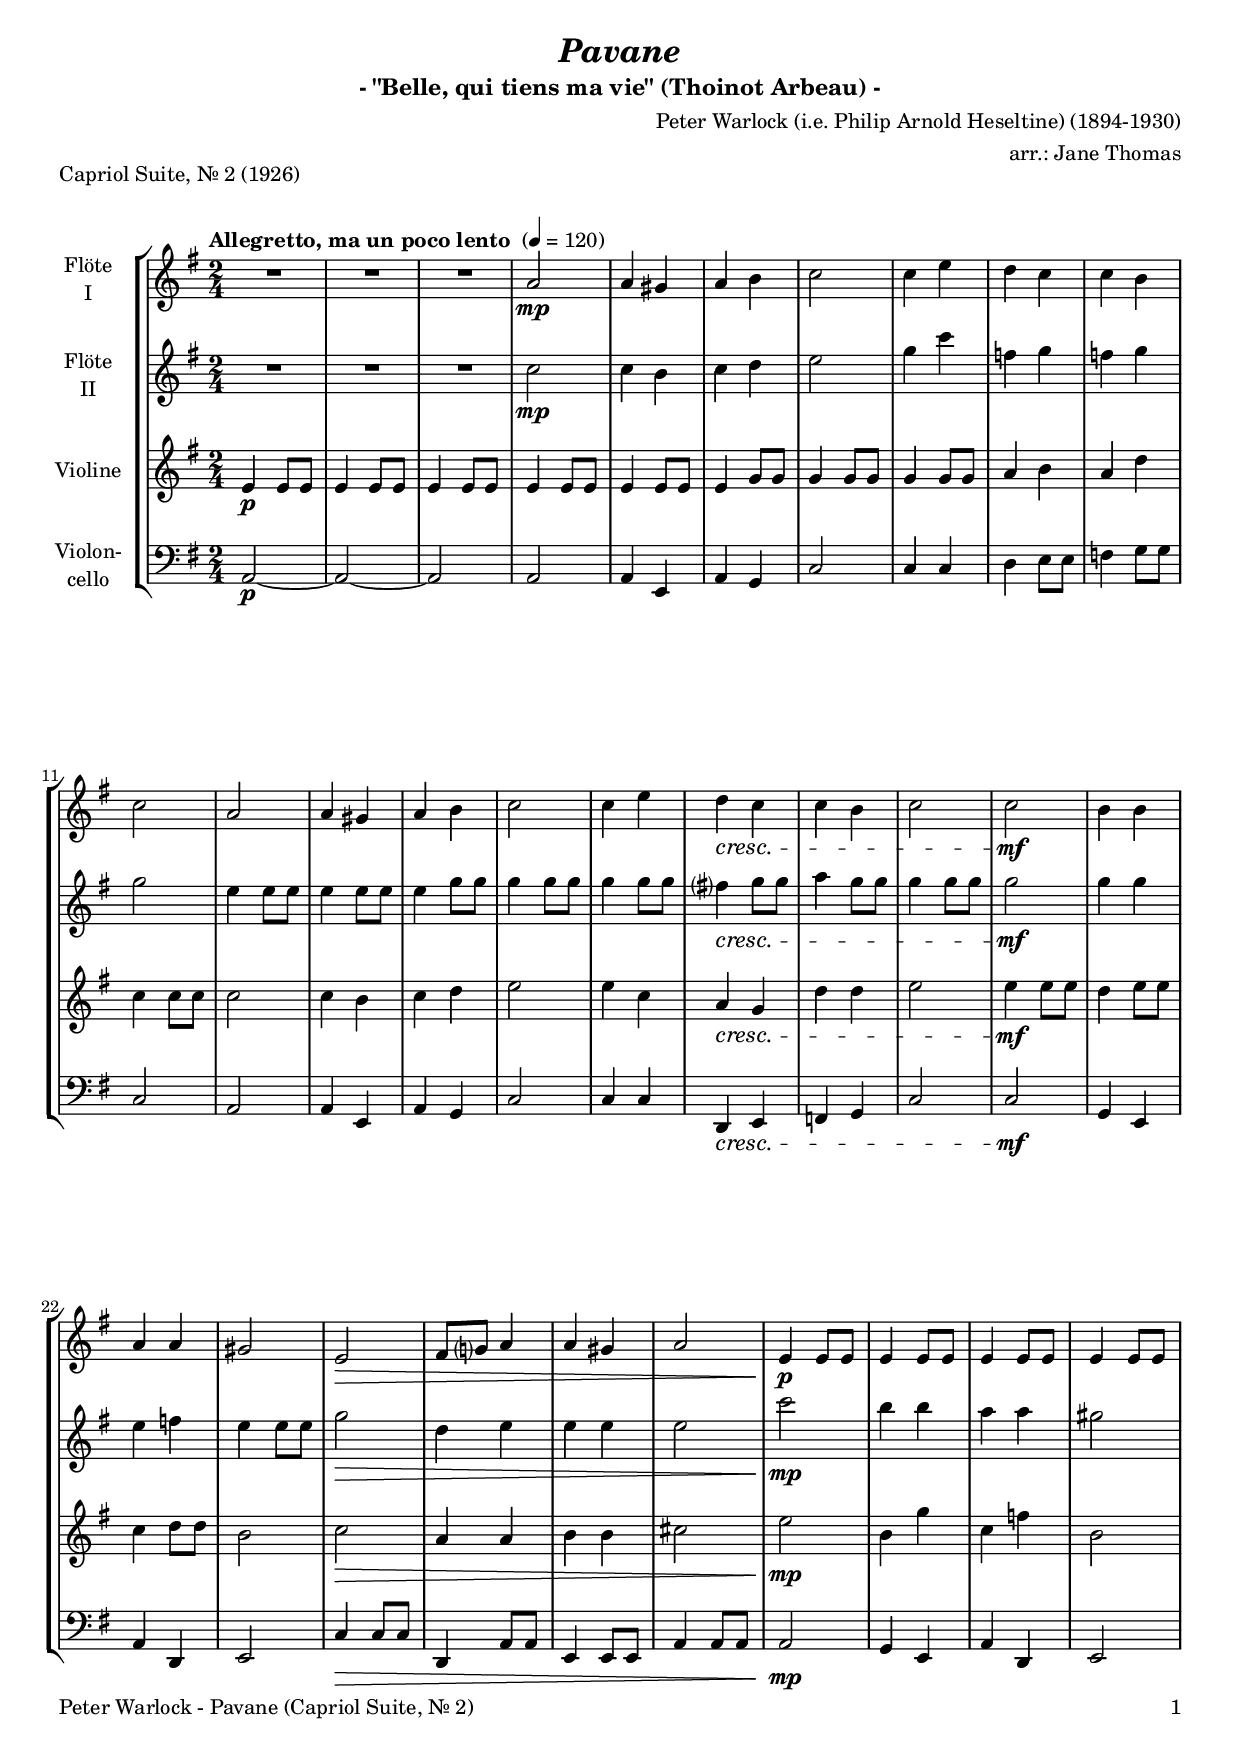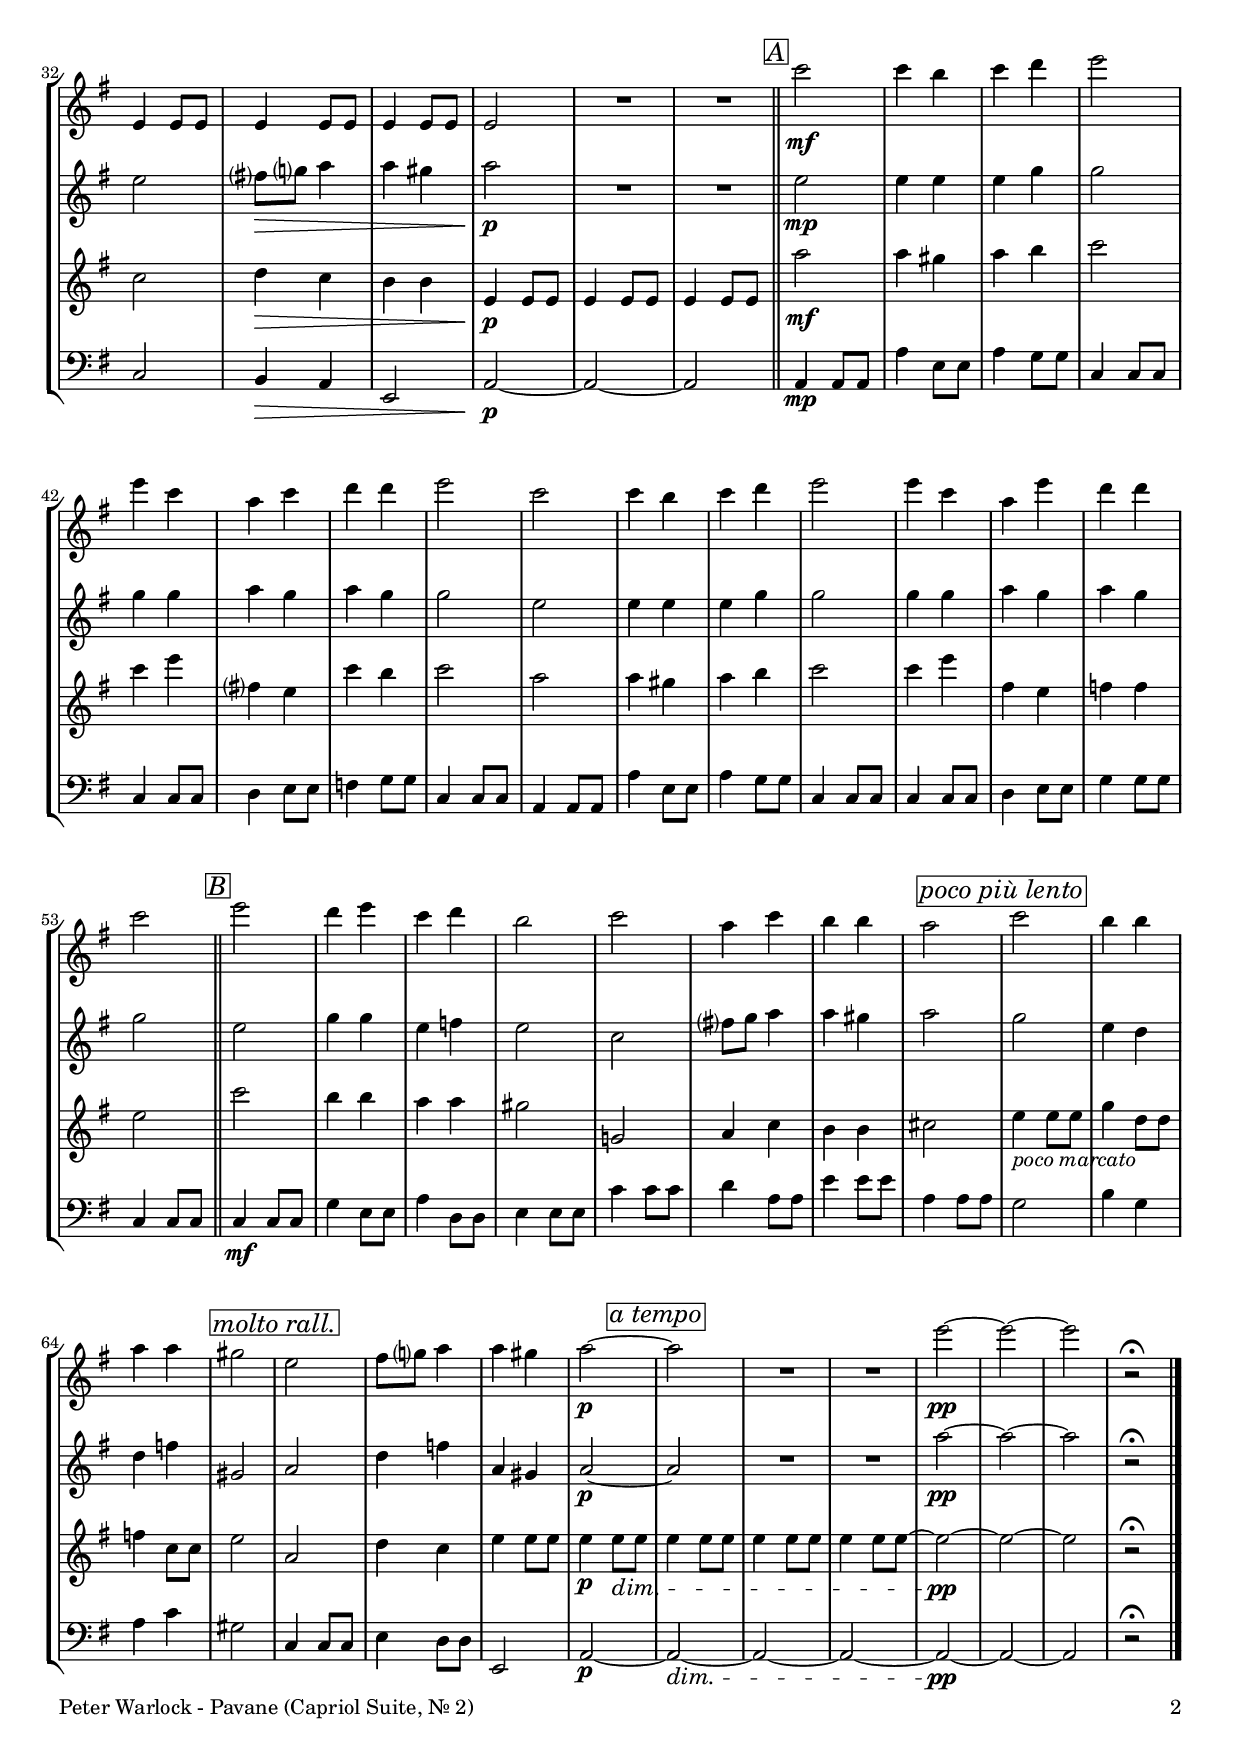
\version "2.24.4"
\include "deutsch.ly"
  
#(set-global-staff-size 18)

\header {
  title     = \markup \bold \italic "Pavane"
  subtitle  = "- \"Belle, qui tiens ma vie\" (Thoinot Arbeau) -"
  composer  = "Peter Warlock (i.e. Philip Arnold Heseltine) (1894-1930)"
  arranger  = "arr.: Jane Thomas"
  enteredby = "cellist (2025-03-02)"
  piece     = "Capriol Suite, Nr. 2 (1926)"
}

voiceconsts = {
  \key g \major
  \time 2/4
  \clef "treble"
  \numericTimeSignature
  \compressEmptyMeasures
% Set default beaming for all staves
%  \set Timing.beamExceptions = #'()
%  \set Timing.baseMoment     = #(ly:make-moment 1 4)
%  \set Timing.beatStructure  = #'(1 1 1)
  \tempo "Allegretto, ma un poco lento " 4=120
}

mifl = "flute"
mivl = "violin"
miva = "viola"
mipz = "pizzicato strings"
mivc = "cello"

atem = \mark \markup \box \italic "a tempo"
mora = \mark \markup \box \italic "molto rall."
poma = \markup \italic "poco marcato"
pple = \mark \markup \box \italic "poco più lento"
rit  = \mark \markup \box \italic "rit."

boxa = { \bar "||" \mark \markup \box \italic "A" }
boxb = { \bar "||" \mark \markup \box \italic "B" }
boxc = { \bar "||" \mark \markup \box \italic "C" }

va = \relative c'' {
  \voiceconsts

  R2*3
  a2\mp
  a4 gis
  a h
  c2
  c4 e
  d c
  c h
  c2
  a
  a4 gis
  a h
  c2
  c4 e
  d\cresc c
  c h
  c2
  c\mf

  h4 h
  a a
  gis2
  e\decr
  fis8 g? a4
  a gis
  a2
  e4\p e8 e
  e4 e8 e
  e4 e8 e
  e4 e8 e
  e4 e8 e
  e4 e8 e
  e4 e8 e
  e2
  R2*2 \boxa

  c''2\mf
  c4 h
  c d
  e2
  e4 c
  a c
  d d
  e2
  c
  c4 h
  c d
  e2
  e4 c
  a e'
  d d
  c2 \boxb
  e
  d4 e

  c d
  h2
  c
  a4 c
  h h
  a2 \pple
  c
  h4 h
  a a
  gis2 \mora

  e
  fis8 g? a4
  a gis
  a2~\p \atem
  a
  R2*2
  e'2~\pp
  e~
  e
  r\fermata \bar "|."
}

vb = \relative c'' {
  \voiceconsts

  R2*3
  c2\mp
  c4 h
  c d
  e2
  g4 c
  f, g
  f g
  g2
  e4 e8 e
  e4 e8 e
  e4 g8 g
  g4 g8 g

  g4 g8 g
  fis?4\cresc g8 g
  a4 g8 g
  g4 g8 g
  g2\mf
  g4 g
  e f
  e e8 e
  g2\decr
  d4 e
  e e
  e2
  c'\mp

  h4 h
  a a
  gis2
  e
  fis?8\decr g? a4
  a gis
  a2\p
  R2*2 \boxa
  e2\mp
  e4 e
  e g
  g2
  g4 g
  a g

  a g
  g2
  e
  e4 e
  e g
  g2
  g4 g
  a g
  a g
  g2 \boxb
  e
  g4 g
  e f

  e2
  c
  fis?8 g a4
  a gis
  a2 \pple
  g
  e4 d
  d f
  gis,2 \mora

  a
  d4 f
  a, gis
  a2~\p \atem
  a
  R2*2
  a'2~\pp
  a~
  a
  r\fermata \bar "|."
}

vc = \relative c' {
  \voiceconsts

  e4\p e8 e
  e4 e8 e
  e4 e8 e
  e4 e8 e
  e4 e8 e
  e4 g8 g
  g4 g8 g
  g4 g8 g
  a4 h
  a d
  c c8 c
  c2

  c4 h
  c d
  e2
  e4 c
  a\cresc g
  d' d
  e2
  e4\mf e8 e
  d4 e8 e
  c4 d8 d
  h2
  c\decr
  a4 a
  h h
  cis2

  e\mp
  h4 g'
  c, f
  h,2
  c
  d4\decr c
  h h
  e,\p e8 e
  e4 e8 e
  e4 e8 e \boxa
  a'2\mf a4 gis
  a h
  c2

  c4 e
  fis,? e
  c' h
  c2
  a
  a4 gis
  a h
  c2
  c4 e
  fis, e
  f f
  e2 \boxb
  c'
  h4 h

  a a
  gis2
  g,!
  a4 c
  h h
  cis2 \pple
  e4_\poma e8 e
  g4 d8 d
  f4 c8 c
  e2 \mora

  a,
  d4 c
  e e8 e
  e4\p e8\dim e \atem
  e4 e8 e
  e4 e8 e
  e4 e8 e~
  e2~\pp
  e~
  e
  r\fermata \bar "|."
}

vd = \relative c {
  \voiceconsts
  \clef "bass"

  a2~\p
  a~
  a
  a
  a4 e
  a g
  c2
  c4 c
  d e8 e
  f4 g8 g
  c,2
  a
  a4 e
  a g
  c2
  c4 c
  d,\cresc e
  f g

  c2
  c\mf
  g4 e
  a d,
  e2
  c'4\decr c8 c
  d,4 a'8 a
  e4 e8 e
  a4 a8 a
  a2\mp
  g4 e
  a d,
  e2
  c'
  h4\decr a
  e2
  a~\p

  a~
  a \boxa
  a4\mp a8 a
  a'4 e8 e
  a4 g8 g
  c,4 c8 c
  c4 c8 c
  d4 e8 e
  f4 g8 g
  c,4 c8 c
  a4 a8 a
  a'4 e8 e
  a4 g8 g
  c,4 c8 c
  c4 c8 c

  d4 e8 e
  g4 g8 g
  c,4 c8 c \boxb
  c4\mf c8 c
  g'4 e8 e
  a4 d,8 d
  e4 e8 e
  c'4 c8 c
  d4 a8 a
  e'4 e8 e
  a,4 a8 a \pple
  g2
  h4 g
  a c
  gis2 \mora

  c,4 c8 c
  e4 d8 d
  e,2
  a~\p \atem
  a~\dim
  a~
  a~
  a~\pp
  a~
  a
  r\fermata \bar "|."
}


music = \new StaffGroup <<
      \new Staff {
	\set Staff.midiInstrument = \mifl
	\set Staff.instrumentName = \markup \center-column { "Flöte" "I" }
	\transpose g g { \va }
      }

      \new Staff {
	\set Staff.midiInstrument = \mifl
	\set Staff.instrumentName = \markup \center-column { "Flöte" "II" }
	\transpose g g { \vb }
      }

      \new Staff {
	\set Staff.midiInstrument = \mivl
	\set Staff.instrumentName = \markup \center-column { "Violine" }
	\transpose g g { \vc }
      }

      \new Staff {
	\set Staff.midiInstrument = \mivc
	\set Staff.instrumentName = \markup \center-column { "Violon-" "cello" }
	\transpose g g { \vd }
      }
>>

\book {
  \paper {
    print-page-number = ##t
    print-first-page-number = ##t
    ragged-last-bottom = ##f
    oddHeaderMarkup = \markup \null
    evenHeaderMarkup = \markup \null
    oddFooterMarkup = \markup {
      \fill-line {
        \if \should-print-page-number
        "Peter Warlock - Pavane (Capriol Suite, Nr. 2)" \fromproperty #'page:page-number-string
      }
    }
    evenFooterMarkup = \oddFooterMarkup
  } \score {
    \music
    \layout {}
  }

  \score {
    \unfoldRepeats \music

    \midi {
      \context {
        \Score
      }
    }
  }
}
